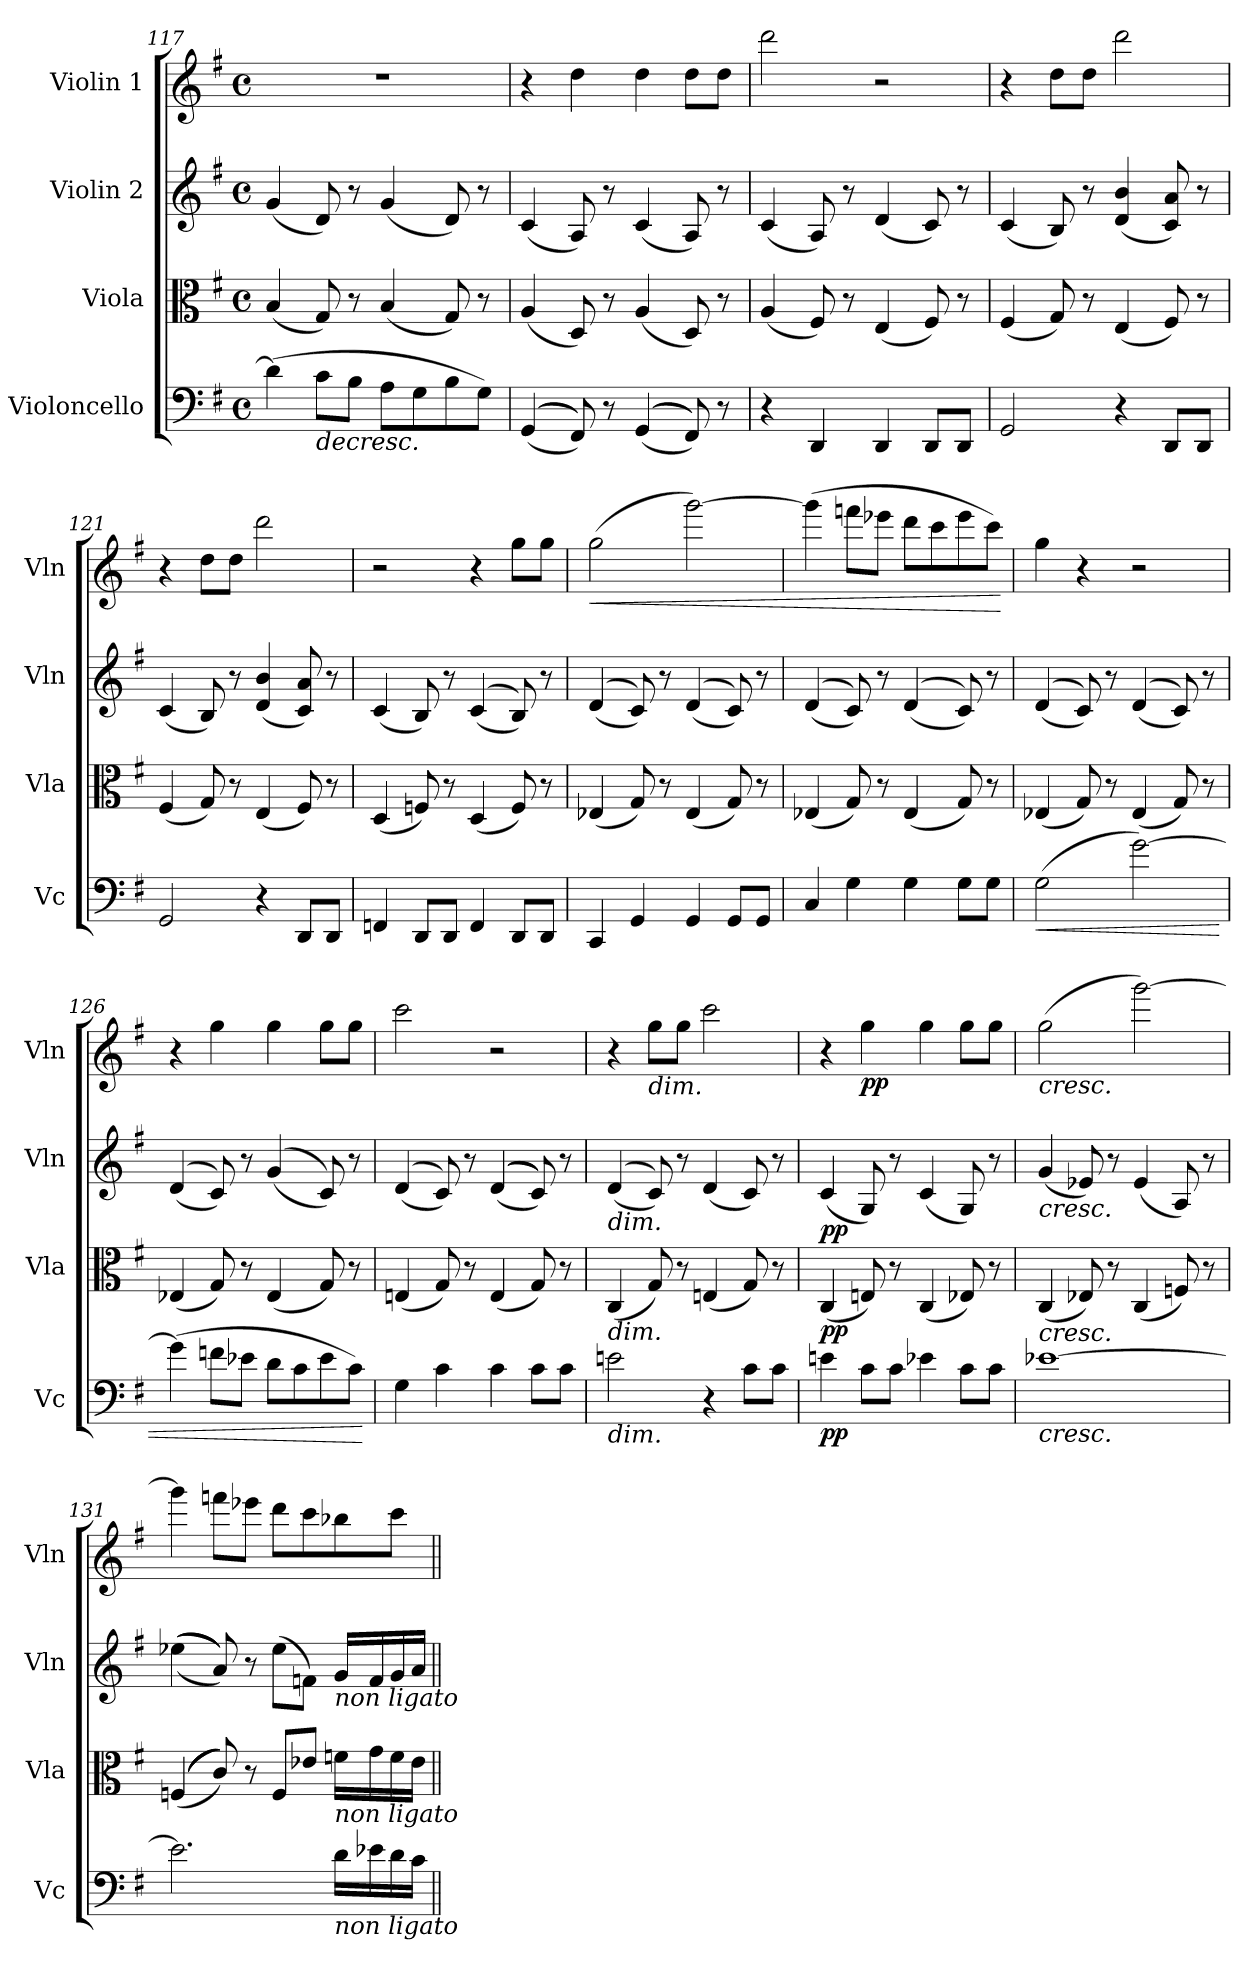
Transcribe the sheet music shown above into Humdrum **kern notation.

**kern	**dynam	**kern	**dynam	**kern	**dynam	**kern	**dynam
*part4	*part4	*part3	*part3	*part2	*part2	*part1	*part1
*staff4	*staff4	*staff3	*staff3	*staff2	*staff2	*staff1	*staff1
*I"Violoncello	*	*I"Viola	*	*I"Violin 2	*	*I"Violin 1	*
*I'Vc	*	*I'Vla	*	*I'Vln	*	*I'Vln	*
*clefF4	*	*clefC3	*	*clefG2	*	*clefG2	*
*k[f#]	*	*k[f#]	*	*k[f#]	*	*k[f#]	*
*M4/4	*	*M4/4	*	*M4/4	*	*M4/4	*
*met(c)	*	*met(c)	*	*met(c)	*	*met(c)	*
=117	=117	=117	=117	=117	=117	=117	=117
(4d\]	.	(4B/	.	(4g/	.	1r	.
!	!LO:HP:b	!	!	!	!	!	!
8c\L	>	8G/)	.	8d/)	.	.	.
8B\J	.	8r	.	8r	.	.	.
8A\L	.	(4B/	.	(4g/	.	.	.
8G\	.	.	.	.	.	.	.
8B\	.	8G/)	.	8d/)	.	.	.
8G\J)	.	8r	.	8r	.	.	.
=118	=118	=118	=118	=118	=118	=118	=118
(((4GG/	.	(4A/	.	(4c/	.	4r	.
8FF#/)))	.	8D/)	.	8A/)	.	4dd\	.
8r	.	8r	.	8r	.	.	.
(((4GG/	.	(4A/	.	(4c/	.	4dd\	.
8FF#/)))	.	8D/)	.	8A/)	.	8dd\L	.
8r	.	8r	.	8r	.	8dd\J	.
=119	=119	=119	=119	=119	=119	=119	=119
4r	.	(4A/	.	(4c/	.	2ddd\	.
4DD/	.	8F#/)	.	8A/)	.	.	.
.	.	8r	.	8r	.	.	.
4DD/	.	(4E/	.	(4d/	.	2r	.
8DD/L	.	8F#/)	.	8c/)	.	.	.
8DD/J	.	8r	.	8r	.	.	.
=120	=120	=120	=120	=120	=120	=120	=120
2GG/	.	(4F#/	.	(4c/	.	4r	.
.	.	8G/)	.	8B/)	.	8dd\L	.
.	.	8r	.	8r	.	8dd\J	.
4r	.	(4E/	.	(4d/ 4b/	.	2ddd\	.
8DD/L	.	8F#/)	.	8c/ 8a/)	.	.	.
8DD/J	.	8r	.	8r	.	.	.
=121	=121	=121	=121	=121	=121	=121	=121
2GG/	.	(4F#/	.	(4c/	.	4r	.
.	.	8G/)	.	8B/)	.	8dd\L	.
.	.	8r	.	8r	.	8dd\J	.
4r	.	(4E/	.	(4d/ 4b/	.	2ddd\	.
8DD/L	.	8F#/)	.	8c/ 8a/)	.	.	.
8DD/J	.	8r	.	8r	.	.	.
!!LO:PB:g=z
=122	=122	=122	=122	=122	=122	=122	=122
4FFn/	.	(4D/	.	(4c/	.	2r	.
8DD/L	.	8Fn/)	.	8B/)	.	.	.
8DD/J	.	8r	.	8r	.	.	.
4FF/	.	(4D/	.	((4c/	.	4r	.
8DD/L	.	8F/)	.	8B/))	.	8gg\L	.
8DD/J	.	8r	.	8r	.	8gg\J	.
=123	=123	=123	=123	=123	=123	=123	=123
!	!	!	!	!	!	!	!LO:HP:b
4CC/	.	(4E-X/	.	((4d/	.	(2gg\	<
4GG/	.	8G/)	.	8c/))	.	.	.
.	.	8r	.	8r	.	.	.
4GG/	.	(4E-/	.	((4d/	.	[2ggg\)	.
8GG/L	.	8G/)	.	8c/))	.	.	.
8GG/J	.	8r	.	8r	.	.	.
=124	=124	=124	=124	=124	=124	=124	=124
4C/	.	(4E-X/	.	((4d/	.	(4ggg\]	.
4G\	.	8G/)	.	8c/))	.	8fffn\L	.
.	.	8r	.	8r	.	8eee-X\J	.
4G\	.	(4E-/	.	((4d/	.	8ddd\L	.
.	.	.	.	.	.	8ccc\	.
8G\L	.	8G/)	.	8c/))	.	8eee-\	.
8G\J	.	8r	.	8r	.	8ccc\J)	.
.	.	.	.	.	.	.	[
=125	=125	=125	=125	=125	=125	=125	=125
!	!LO:HP:b	!	!	!	!	!	!
(2G\	<	(4E-X/	.	((4d/	.	4gg\	.
.	.	8G/)	.	8c/))	.	4r	.
.	.	8r	.	8r	.	.	.
[2g\)	.	(4E-/	.	((4d/	.	2r	.
.	.	8G/)	.	8c/))	.	.	.
.	.	8r	.	8r	.	.	.
=126	=126	=126	=126	=126	=126	=126	=126
(4g\]	.	(4E-X/	.	((4d/	.	4r	.
8fn\L	]	8G/)	.	8c/))	.	4gg\	.
8e-X\J	.	8r	.	8r	.	.	.
8d\L	.	(4E-/	.	((4g/	.	4gg\	.
8c\	.	.	.	.	.	.	.
8e-\	.	8G/)	.	8c/))	.	8gg\L	.
8c\J)	.	8r	.	8r	.	8gg\J	.
.	[	.	.	.	.	.	.
=127	=127	=127	=127	=127	=127	=127	=127
4G\	.	(4En/	.	((4d/	.	2ccc\	.
4c\	.	8G/)	.	8c/))	.	.	.
.	.	8r	.	8r	.	.	.
4c\	.	(4E/	.	((((4d/	.	2r	.
8c\L	.	8G/)	.	8c/))))	.	.	.
8c\J	.	8r	.	8r	.	.	.
!!LO:LB:g=z
=128	=128	=128	=128	=128	=128	=128	=128
!	!	!	!	!LO:TX:b:i:t=dim.	!	!	!
!	!	!LO:TX:b:i:t=dim.	!	!	!	!	!
!LO:TX:b:i:t=dim.	!	!	!	!	!	!	!
2en\	.	(4C/	.	((4d/	.	4r	.
!	!	!	!	!	!	!LO:TX:b:i:t=dim.	!
.	.	8G/)	.	8c/))	.	8gg\L	.
.	.	8r	.	8r	.	8gg\J	.
4r	.	(4En/	.	(4d/	.	2ccc\	.
8c\L	.	8G/)	.	8c/)	.	.	.
8c\J	.	8r	.	8r	.	.	.
=129	=129	=129	=129	=129	=129	=129	=129
!	!LO:DY:b	!	!LO:DY:b	!	!LO:DY:b	!	!
4en\	pp	(4C/	pp	(4c/	pp	4r	.
!	!	!	!	!	!	!	!LO:DY:b
8c\L	.	8En/)	.	8G/)	.	4gg\	pp
8c\J	.	8r	.	8r	.	.	.
4e-X\	.	(4C/	.	(4c/	.	4gg\	.
8c\L	.	8E-X/)	.	8G/)	.	8gg\L	.
8c\J	.	8r	.	8r	.	8gg\J	.
=130	=130	=130	=130	=130	=130	=130	=130
!	!	!	!	!	!	!LO:TX:b:i:t=cresc.	!
!	!	!	!	!LO:TX:b:i:t=cresc.	!	!	!
!	!	!LO:TX:b:i:t=cresc.	!	!	!	!	!
!LO:TX:b:i:t=cresc.	!	!	!	!	!	!	!
[1e-X	.	(4C/	.	(4g/	.	(2gg\	.
.	.	8E-X/)	.	8e-X/)	.	.	.
.	.	8r	.	8r	.	.	.
.	.	(4C/	.	(4e-/	.	[2ggg\)	.
.	.	8Fn/)	.	8A/)	.	.	.
.	.	8r	.	8r	.	.	.
=131	=131	=131	=131	=131	=131	=131	=131
2.e-\]	.	((((4Fn/	.	((((4ee-X\	.	4ggg\]	.
.	.	8c/))))	.	8a/))))	.	8fffn\L	.
.	.	8r	.	8r	.	8eee-X\J	.
.	.	8F/L	.	(8ee-\L	.	8ddd\L	.
.	.	8e-X/J	.	8fn\J)	.	8ccc\	.
!	!	!	!	!LO:TX:b:i:t=non ligato	!	!	!
!	!	!LO:TX:b:i:t=non ligato	!	!	!	!	!
!LO:TX:b:i:t=non ligato	!	!	!	!	!	!	!
16d\LL	.	16fn\LL	.	16g/LL	.	8bb-X\	.
16e-X\	.	16g\	.	16f/	.	.	.
16d\	.	16f\	.	16g/	.	8ccc\J	.
16c\JJ	.	16e-\JJ	.	16a/JJ	.	.	.
=||	=||	=||	=||	=||	=||	=||	=||
*-	*-	*-	*-	*-	*-	*-	*-
